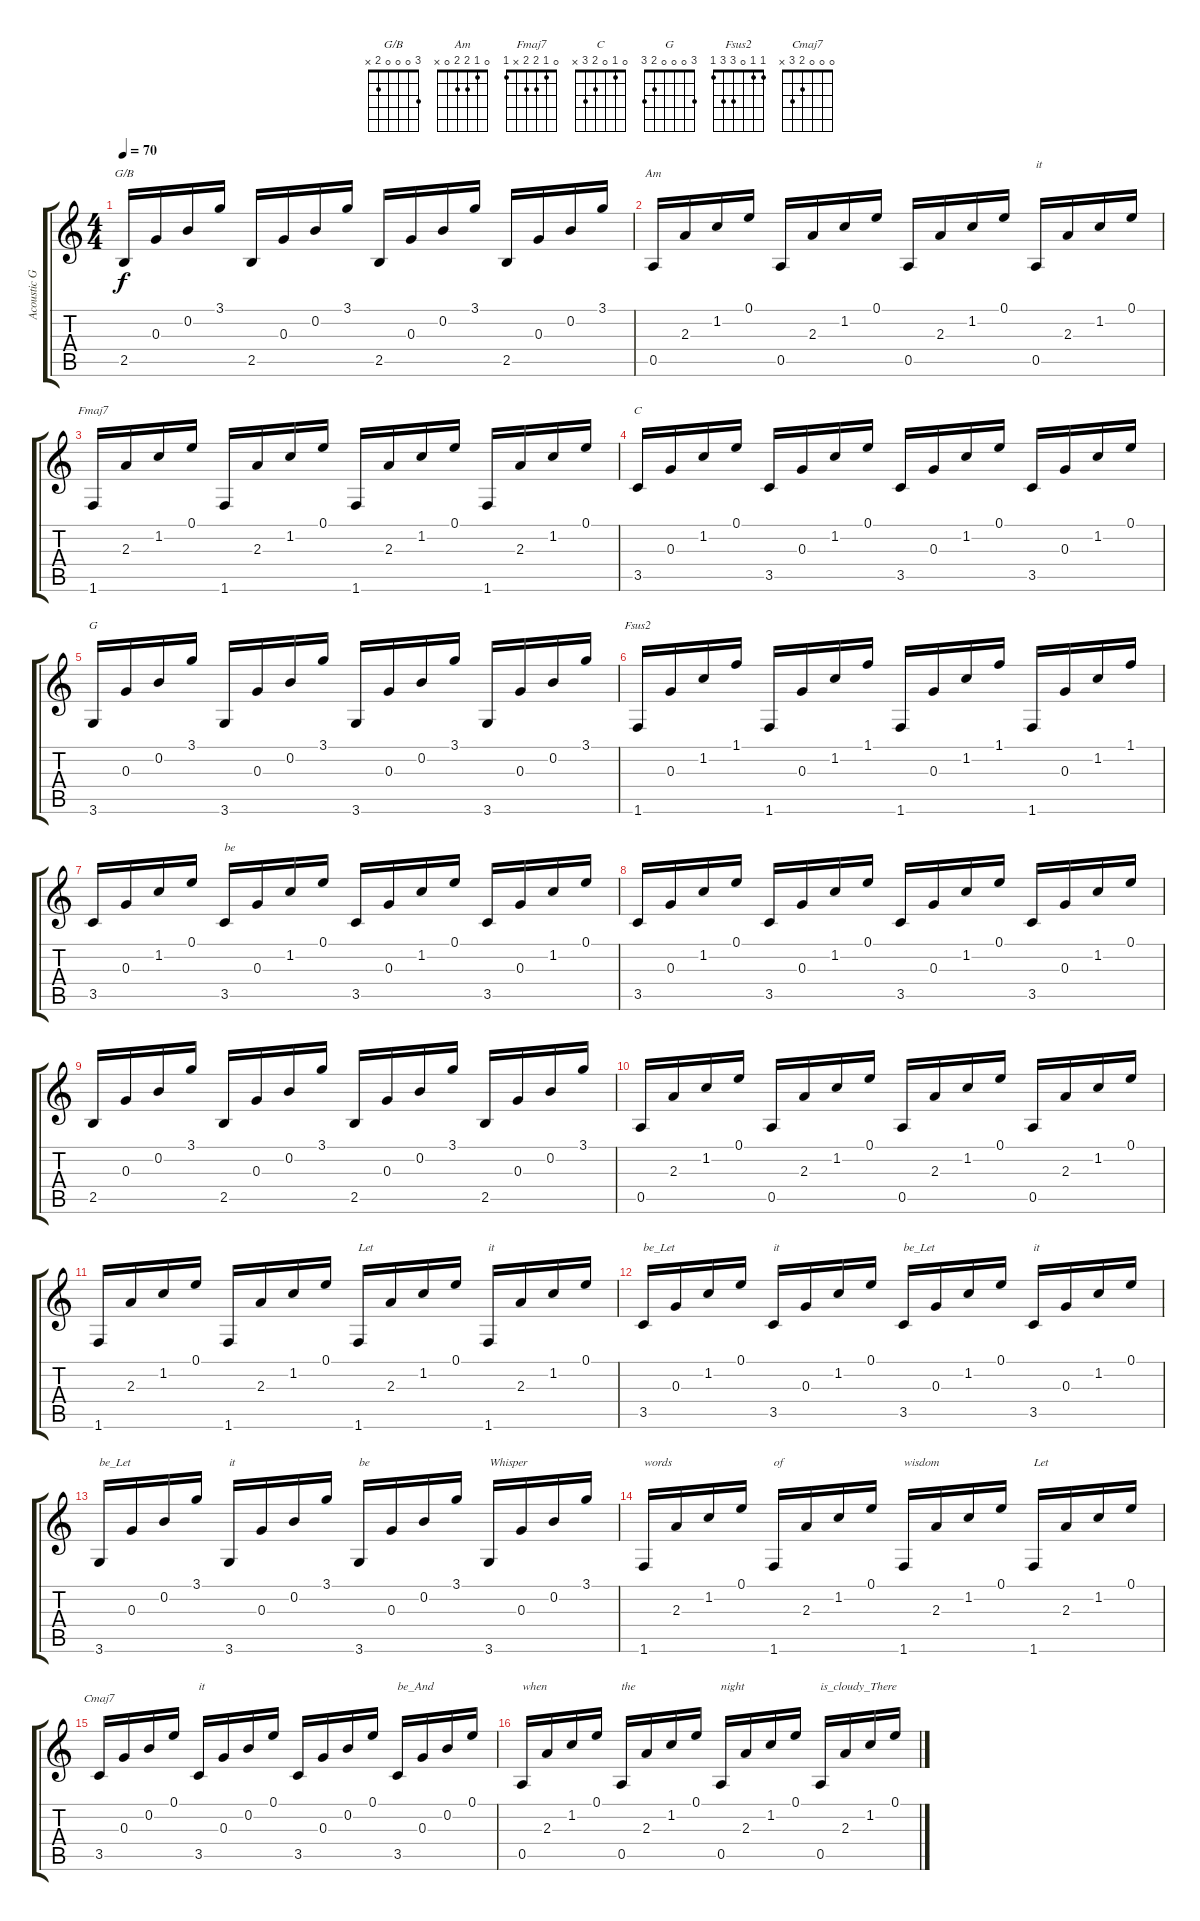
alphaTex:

\track ("Acoustic Guitar" "Acoustic G") {instrument acousticguitarsteel}
\staff {score tabs}
\tuning (E4 B3 G3 D3 A2 E2) {hide}
\chord ("G/B" 3 0 0 0 2 x)
\chord ("Am" 0 1 2 2 0 x)
\chord ("Fmaj7" 0 1 2 2 x 1)
\chord ("C" 0 1 0 2 3 x)
\chord ("G" 3 0 0 0 2 3)
\chord ("Fsus2" 1 1 0 3 3 1)
\chord ("Cmaj7" 0 0 0 2 3 x)
\ts (4 4)
\tempo 70
\clef g2
\ks c
2.5.16{ch "G/B" dy f} 0.3.16 0.2.16 3.1.16 2.5.16 0.3.16 0.2.16 3.1.16 2.5.16 0.3.16 0.2.16 3.1.16 2.5.16 0.3.16 0.2.16 3.1.16 |
0.5.16{ch "Am"} 2.3.16 1.2.16 0.1.16 0.5.16 2.3.16 1.2.16 0.1.16 0.5.16 2.3.16 1.2.16 0.1.16 0.5.16{txt "it"} 2.3.16 1.2.16 0.1.16 |
1.6.16{ch "Fmaj7"} 2.3.16 1.2.16 0.1.16 1.6.16 2.3.16 1.2.16 0.1.16 1.6.16 2.3.16 1.2.16 0.1.16 1.6.16 2.3.16 1.2.16 0.1.16 |
3.5.16{ch "C"} 0.3.16 1.2.16 0.1.16 3.5.16 0.3.16 1.2.16 0.1.16 3.5.16 0.3.16 1.2.16 0.1.16 3.5.16 0.3.16 1.2.16 0.1.16 |
3.6.16{ch "G"} 0.3.16 0.2.16 3.1.16 3.6.16 0.3.16 0.2.16 3.1.16 3.6.16 0.3.16 0.2.16 3.1.16 3.6.16 0.3.16 0.2.16 3.1.16 |
1.6.16{ch "Fsus2"} 0.3.16 1.2.16 1.1.16 1.6.16 0.3.16 1.2.16 1.1.16 1.6.16 0.3.16 1.2.16 1.1.16 1.6.16 0.3.16 1.2.16 1.1.16 |
3.5.16 0.3.16 1.2.16 0.1.16 3.5.16{txt "be"} 0.3.16 1.2.16 0.1.16 3.5.16 0.3.16 1.2.16 0.1.16 3.5.16 0.3.16 1.2.16 0.1.16 |
3.5.16 0.3.16 1.2.16 0.1.16 3.5.16 0.3.16 1.2.16 0.1.16 3.5.16 0.3.16 1.2.16 0.1.16 3.5.16 0.3.16 1.2.16 0.1.16 |
2.5.16 0.3.16 0.2.16 3.1.16 2.5.16 0.3.16 0.2.16 3.1.16 2.5.16 0.3.16 0.2.16 3.1.16 2.5.16 0.3.16 0.2.16 3.1.16 |
0.5.16 2.3.16 1.2.16 0.1.16 0.5.16 2.3.16 1.2.16 0.1.16 0.5.16 2.3.16 1.2.16 0.1.16 0.5.16 2.3.16 1.2.16 0.1.16 |
1.6.16 2.3.16 1.2.16 0.1.16 1.6.16 2.3.16 1.2.16 0.1.16 1.6.16{txt "Let"} 2.3.16 1.2.16 0.1.16 1.6.16{txt "it"} 2.3.16 1.2.16 0.1.16 |
3.5.16{txt "be_Let"} 0.3.16 1.2.16 0.1.16 3.5.16{txt "it"} 0.3.16 1.2.16 0.1.16 3.5.16{txt "be_Let"} 0.3.16 1.2.16 0.1.16 3.5.16{txt "it"} 0.3.16 1.2.16 0.1.16 |
3.6.16{txt "be_Let"} 0.3.16 0.2.16 3.1.16 3.6.16{txt "it"} 0.3.16 0.2.16 3.1.16 3.6.16{txt "be"} 0.3.16 0.2.16 3.1.16 3.6.16{txt "Whisper"} 0.3.16 0.2.16 3.1.16 |
1.6.16{txt "words"} 2.3.16 1.2.16 0.1.16 1.6.16{txt "of"} 2.3.16 1.2.16 0.1.16 1.6.16{txt "wisdom"} 2.3.16 1.2.16 0.1.16 1.6.16{txt "Let"} 2.3.16 1.2.16 0.1.16 |
3.5.16{ch "Cmaj7"} 0.3.16 0.2.16 0.1.16 3.5.16{txt "it"} 0.3.16 0.2.16 0.1.16 3.5.16 0.3.16 0.2.16 0.1.16 3.5.16{txt "be_And"} 0.3.16 0.2.16 0.1.16 |
0.5.16{txt "when"} 2.3.16 1.2.16 0.1.16 0.5.16{txt "the"} 2.3.16 1.2.16 0.1.16 0.5.16{txt "night"} 2.3.16 1.2.16 0.1.16 0.5.16{txt "is_cloudy_There"} 2.3.16 1.2.16 0.1.16
